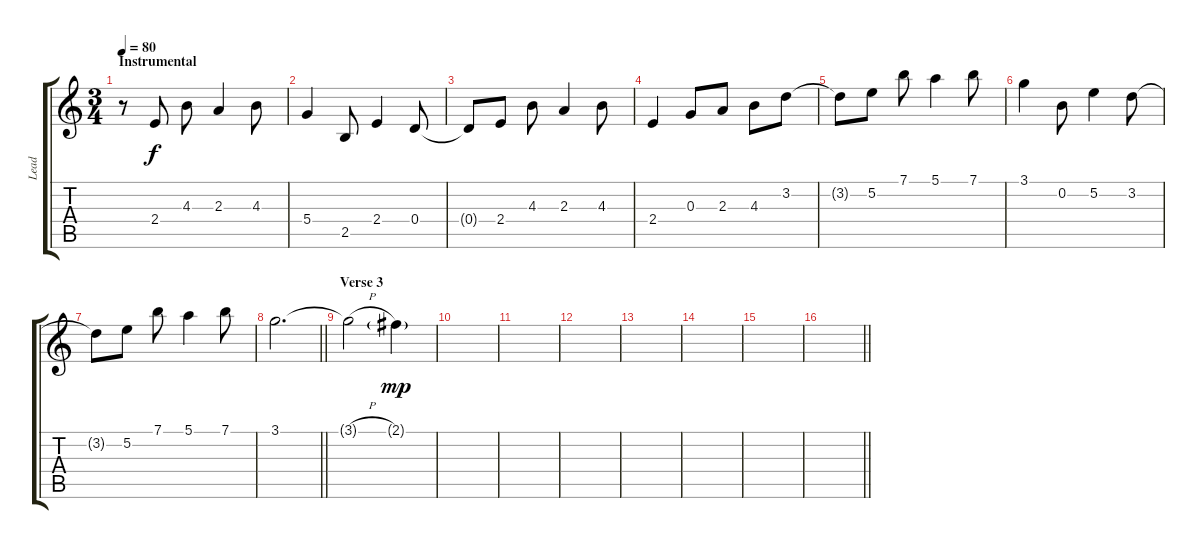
\track ("Lead" "Lead") {instrument distortionguitar}
\staff {score tabs}
\tuning (E4 B3 G3 D3 A2 E2) {hide}
\ts (3 4)
\section ("" "Instrumental")
\tempo 80
\clef g2
\ks c
r.8{dy f} 2.4.8 4.3.8 2.3.4 4.3.8 |
5.4.4 2.5.8 2.4.4 0.4.8 |
0.4{t}.8 2.4.8 4.3.8 2.3.4 4.3.8 |
2.4.4 0.3.8 2.3.8 4.3.8 3.2.8 |
3.2{t}.8 5.2.8 7.1.8 5.1.4 7.1.8 |
3.1.4 0.2.8 5.2.4 3.2.8 |
3.2{t}.8 5.2.8 7.1.8 5.1.4 7.1.8 |
\barLineRight lightlight
3.1.2{d} |
\section ("" "Verse 3")
3.1{h t}.2 2.1{g}.4{dy mp} |
|
|
|
|
|
|
\barLineRight lightlight
